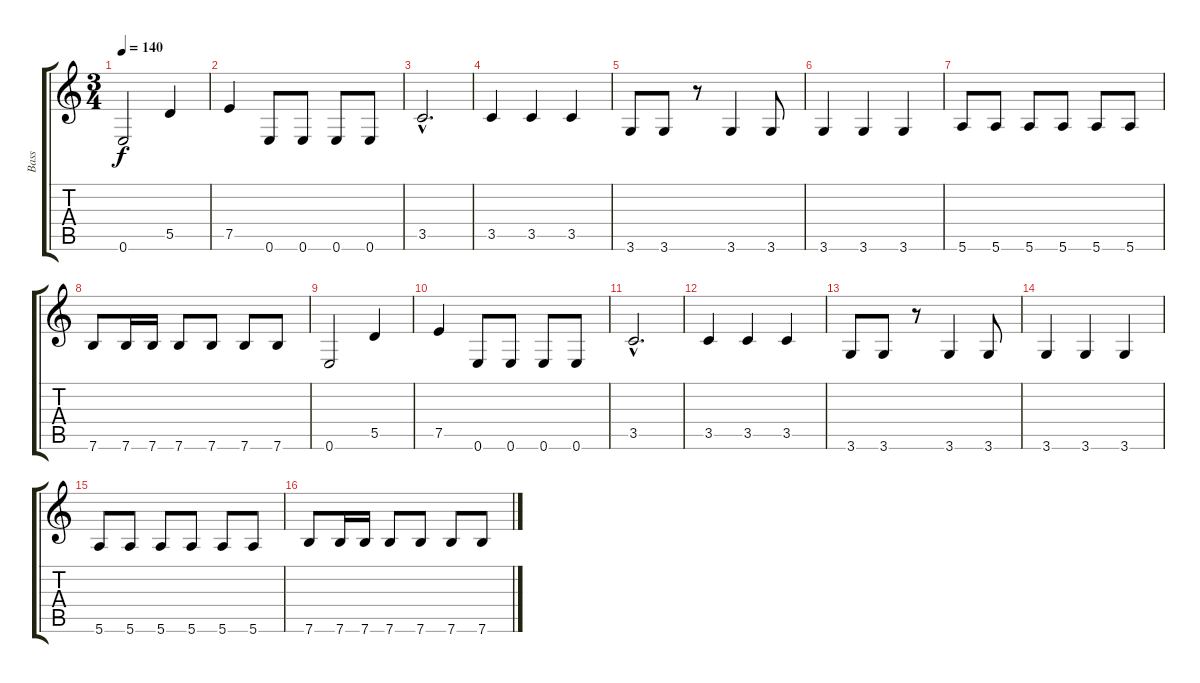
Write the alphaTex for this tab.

\track ("Bass" "Bass") {instrument electricbassfinger}
\staff {score tabs}
\tuning (E4 B3 G3 D3 A2 E2) {hide}
\ts (3 4)
\section ("" "")
\tempo 140
\clef g2
\ks c
0.6.2{dy f} 5.5.4 |
7.5.4 0.6.8 0.6.8 0.6.8 0.6.8 |
3.5{hac}.2{d} |
3.5.4 3.5.4 3.5.4 |
3.6.8 3.6.8 r.8 3.6.4 3.6.8 |
3.6.4 3.6.4 3.6.4 |
5.6.8 5.6.8 5.6.8 5.6.8 5.6.8 5.6.8 |
7.6.8 7.6.16 7.6.16 7.6.8 7.6.8 7.6.8 7.6.8 |
\section ("" "")
0.6.2 5.5.4 |
7.5.4 0.6.8 0.6.8 0.6.8 0.6.8 |
3.5{hac}.2{d} |
3.5.4 3.5.4 3.5.4 |
3.6.8 3.6.8 r.8 3.6.4 3.6.8 |
3.6.4 3.6.4 3.6.4 |
5.6.8 5.6.8 5.6.8 5.6.8 5.6.8 5.6.8 |
7.6.8 7.6.16 7.6.16 7.6.8 7.6.8 7.6.8 7.6.8
